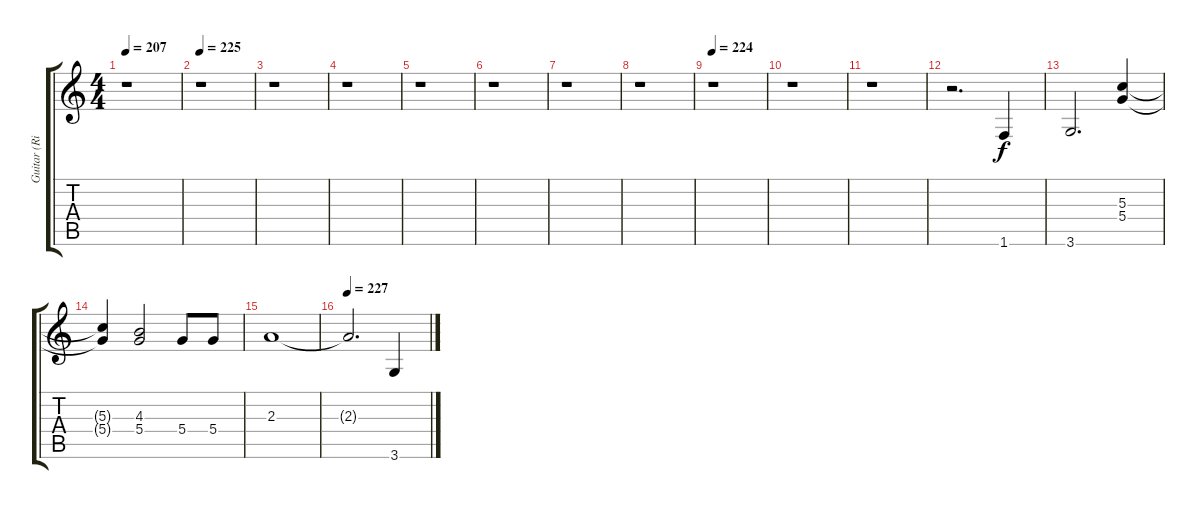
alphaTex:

\track ("Guitar (Right)" "Guitar (Ri") {instrument distortionguitar}
\staff {score tabs}
\tuning (E4 B3 G3 D3 A2 E2) {hide}
\ts (4 4)
\tempo 207
\clef g2
\ks c
r.1{dy f} |
\tempo 225
r.1 |
r.1 |
r.1 |
r.1 |
r.1 |
r.1 |
r.1 |
\tempo 224
r.1 |
r.1 |
r.1 |
r.2{d} 1.6.4{balance 16} |
3.6.2{d} (5.3 5.4).4 |
(5.3{t} 5.4{t}).4 (4.3 5.4).2 5.4.8 5.4.8 |
2.3.1 |
\tempo 227
2.3{t}.2{d} 3.6.4
